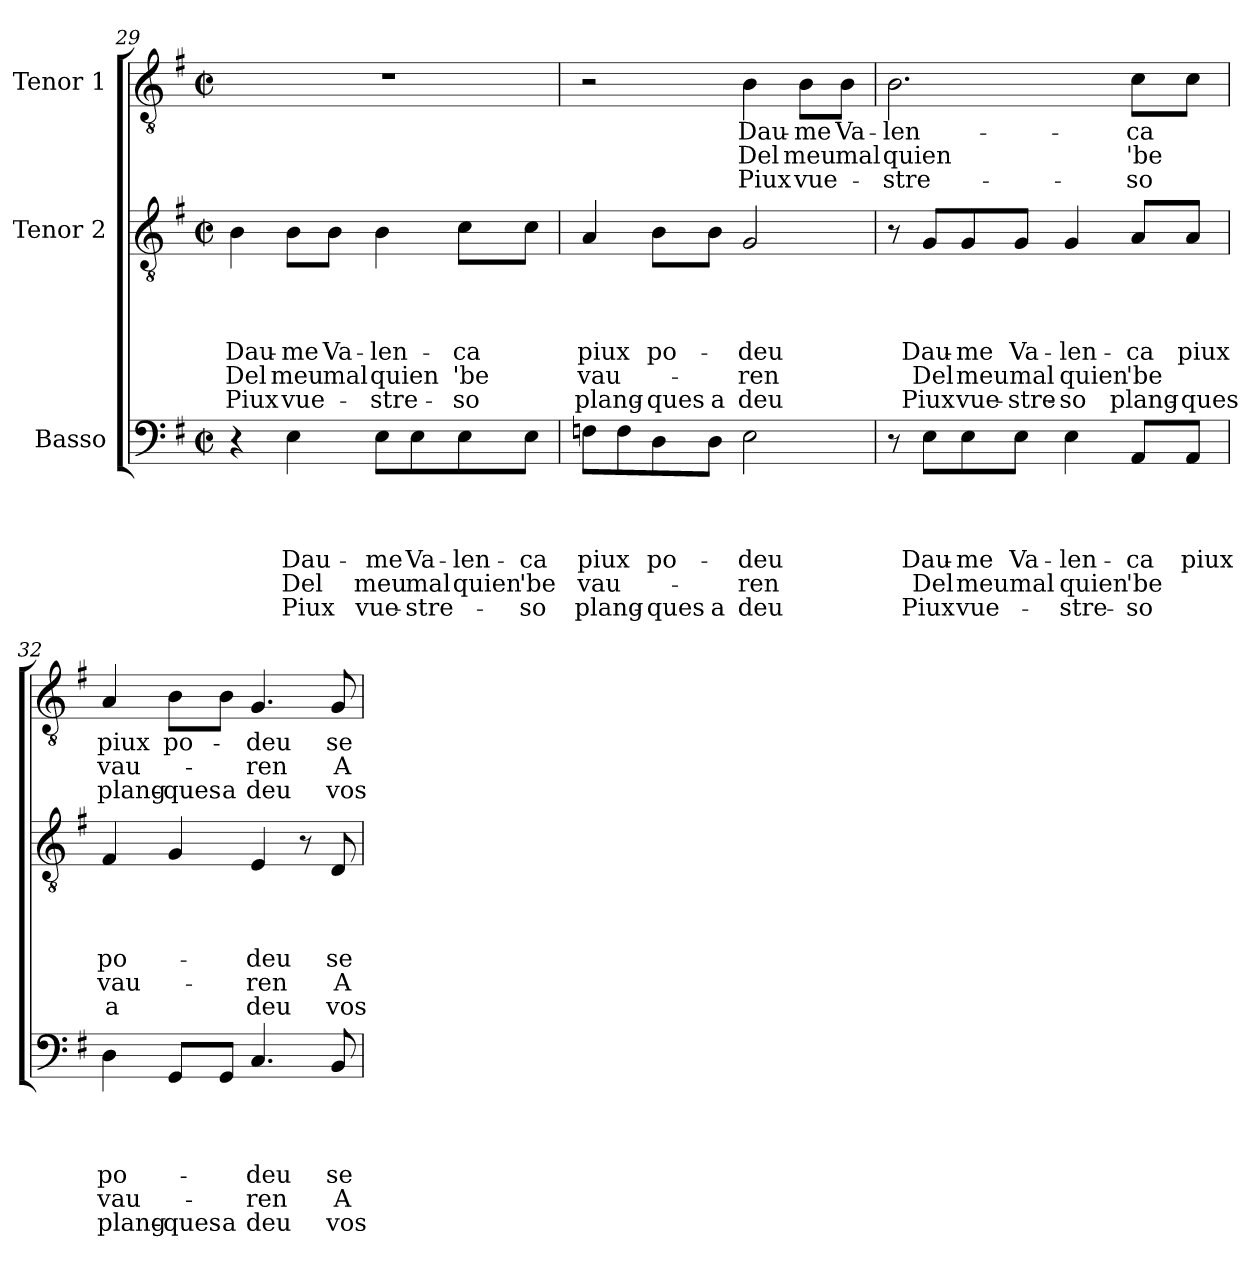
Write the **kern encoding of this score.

**kern	**text	**text	**text	**text	**text	**text	**kern	**text	**text	**text	**text	**text	**text	**kern	**text	**text	**text
*part3	*part3	*part3	*part3	*part3	*part3	*part3	*part2	*part2	*part2	*part2	*part2	*part2	*part2	*part1	*part1	*part1	*part1
*staff3	*staff3	*staff3	*staff3	*staff3	*staff3	*staff3	*staff2	*staff2	*staff2	*staff2	*staff2	*staff2	*staff2	*staff1	*staff1	*staff1	*staff1
*I"Basso	*	*	*	*	*	*	*I"Tenor 2	*	*	*	*	*	*	*I"Tenor 1	*	*	*
*clefF4	*	*	*	*	*	*	*clefGv2	*	*	*	*	*	*	*clefGv2	*	*	*
*k[f#]	*	*	*	*	*	*	*k[f#]	*	*	*	*	*	*	*k[f#]	*	*	*
*G:	*	*	*	*	*	*	*G:	*	*	*	*	*	*	*G:	*	*	*
*M2/2	*	*	*	*	*	*	*M2/2	*	*	*	*	*	*	*M2/2	*	*	*
*met(c|)	*	*	*	*	*	*	*met(c|)	*	*	*	*	*	*	*met(c|)	*	*	*
=29	=29	=29	=29	=29	=29	=29	=29	=29	=29	=29	=29	=29	=29	=29	=29	=29	=29
4r	.	.	.	.	.	.	4B\	.	.	.	Dau-	Del	Piux	1r	.	.	.
4E\	.	.	.	Dau-	Del	Piux	8B\L	.	.	.	-me	meu	vue-	.	.	.	.
.	.	.	.	.	.	.	8B\J	.	.	.	Va-	mal	.	.	.	.	.
8E\L	.	.	.	-me	meu	vue-	4B\	.	.	.	-len-	quien	-stre-	.	.	.	.
8E\	.	.	.	Va-	mal	-stre-	.	.	.	.	.	.	.	.	.	.	.
8E\	.	.	.	-len-	quien	.	8c\L	.	.	.	-ca	'be	-so	.	.	.	.
8E\J	.	.	.	-ca	'be	-so	8c\J	.	.	.	.	.	.	.	.	.	.
=30	=30	=30	=30	=30	=30	=30	=30	=30	=30	=30	=30	=30	=30	=30	=30	=30	=30
8Fn\L	.	.	.	piux	vau-	plang-	4A/	.	.	.	piux	vau-	plang-	2r	.	.	.
8F\	.	.	.	.	.	.	.	.	.	.	.	.	.	.	.	.	.
8D\	.	.	.	po-	.	-ques	8B\L	.	.	.	po-	.	-ques	.	.	.	.
8D\J	.	.	.	.	.	a	8B\J	.	.	.	.	.	a	.	.	.	.
2E\	.	.	.	-deu	-ren	deu	2G/	.	.	.	-deu	-ren	deu	4B\	Dau-	Del	Piux
.	.	.	.	.	.	.	.	.	.	.	.	.	.	8B\L	-me	meu	vue-
.	.	.	.	.	.	.	.	.	.	.	.	.	.	8B\J	Va-	mal	.
!!LO:PB:g=z
=31	=31	=31	=31	=31	=31	=31	=31	=31	=31	=31	=31	=31	=31	=31	=31	=31	=31
8r	.	.	.	.	.	.	8r	.	.	.	.	.	.	2.B\	-len-	quien	-stre-
8E\L	.	.	.	Dau-	Del	Piux	8G/L	.	.	.	Dau-	Del	Piux	.	.	.	.
8E\	.	.	.	-me	meu	vue-	8G/	.	.	.	-me	meu	vue-	.	.	.	.
8E\J	.	.	.	Va-	mal	.	8G/J	.	.	.	Va-	mal	-stre-	.	.	.	.
4E\	.	.	.	-len-	quien	-stre-	4G/	.	.	.	-len-	quien	-so	.	.	.	.
8AA/L	.	.	.	-ca	'be	-so	8A/L	.	.	.	-ca	'be	plang-	8c\L	-ca	'be	-so
8AA/J	.	.	.	piux	.	.	8A/J	.	.	.	piux	.	-ques	8c\J	.	.	.
=32	=32	=32	=32	=32	=32	=32	=32	=32	=32	=32	=32	=32	=32	=32	=32	=32	=32
4D\	.	.	.	po-	vau-	plang-	4F#/	.	.	.	po-	vau-	a	4A/	piux	vau-	plang-
8GG/L	.	.	.	.	.	-ques	4G/	.	.	.	.	.	.	8B\L	po-	.	-ques
8GG/J	.	.	.	.	.	a	.	.	.	.	.	.	.	8B\J	.	.	a
4.C/	.	.	.	-deu	-ren	deu	4E/	.	.	.	-deu	-ren	deu	4.G/	-deu	-ren	deu
.	.	.	.	.	.	.	8r	.	.	.	.	.	.	.	.	.	.
8BB/	.	.	.	se-	A-	vos	8D/	.	.	.	se-	A-	vos	8G/	se-	A-	vos
=	=	=	=	=	=	=	=	=	=	=	=	=	=	=	=	=	=
*-	*-	*-	*-	*-	*-	*-	*-	*-	*-	*-	*-	*-	*-	*-	*-	*-	*-
